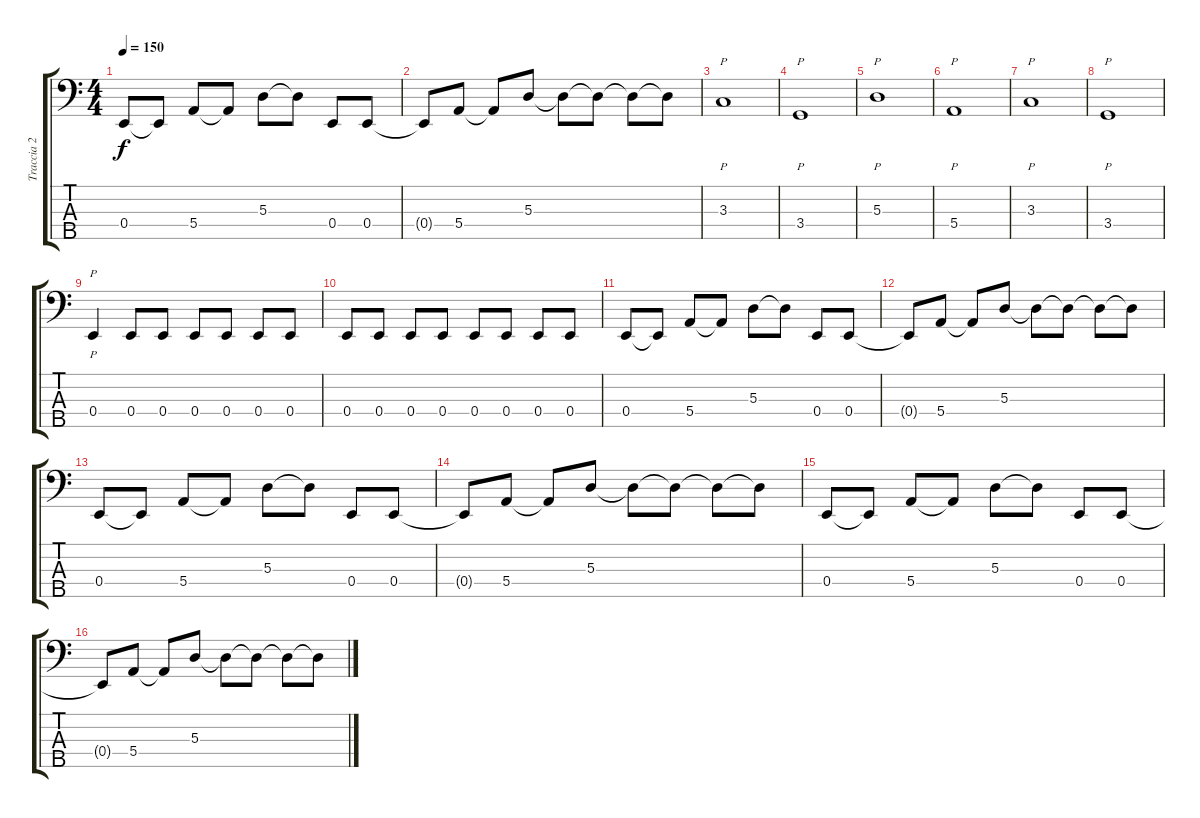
\track ("Traccia 2" "Traccia 2") {instrument electricbassfinger}
\staff {score tabs}
\tuning (G2 D2 A1 E1 B0) {hide}
\ts (4 4)
\tempo 150
\clef f4
\ks c
0.4.8{dy f} 0.4{t}.8 5.4.8 5.4{t}.8 5.3.8 5.3{t}.8 0.4.8 0.4.8 |
0.4{t}.8 5.4.8 5.4{t}.8 5.3.8 5.3{t}.8 5.3{t}.8 5.3{t}.8 5.3{t}.8 |
3.3.1{p} |
3.4.1{p} |
5.3.1{p} |
5.4.1{p} |
3.3.1{p} |
3.4.1{p} |
0.4.4{p} 0.4.8 0.4.8 0.4.8 0.4.8 0.4.8 0.4.8 |
0.4.8 0.4.8 0.4.8 0.4.8 0.4.8 0.4.8 0.4.8 0.4.8 |
0.4.8 0.4{t}.8 5.4.8 5.4{t}.8 5.3.8 5.3{t}.8 0.4.8 0.4.8 |
0.4{t}.8 5.4.8 5.4{t}.8 5.3.8 5.3{t}.8 5.3{t}.8 5.3{t}.8 5.3{t}.8 |
0.4.8 0.4{t}.8 5.4.8 5.4{t}.8 5.3.8 5.3{t}.8 0.4.8 0.4.8 |
0.4{t}.8 5.4.8 5.4{t}.8 5.3.8 5.3{t}.8 5.3{t}.8 5.3{t}.8 5.3{t}.8 |
0.4.8 0.4{t}.8 5.4.8 5.4{t}.8 5.3.8 5.3{t}.8 0.4.8 0.4.8 |
0.4{t}.8 5.4.8 5.4{t}.8 5.3.8 5.3{t}.8 5.3{t}.8 5.3{t}.8 5.3{t}.8
